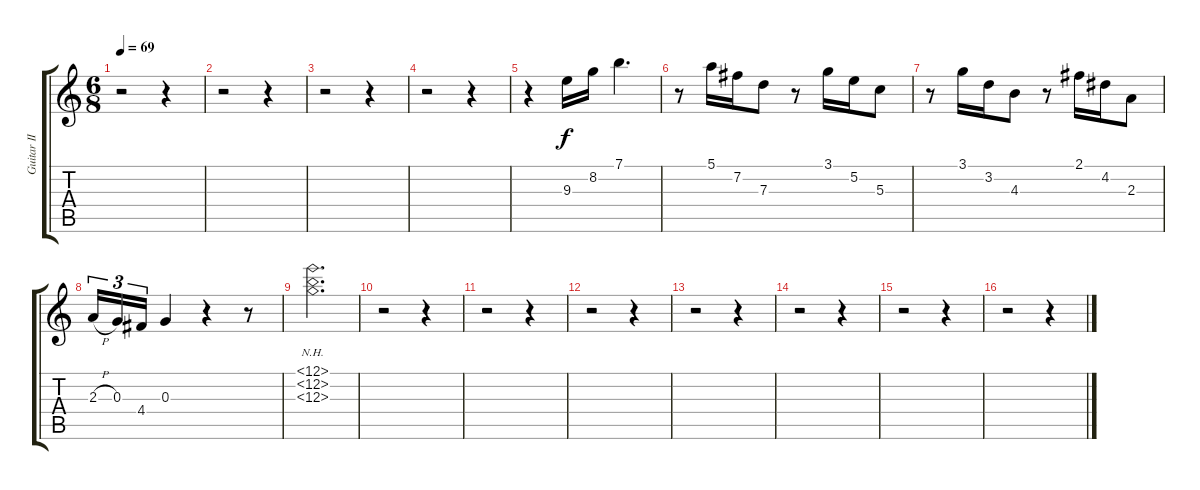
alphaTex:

\track ("Guitar II (clean)" "Guitar II ") {instrument acousticguitarsteel}
\staff {score tabs}
\tuning (E4 B3 G3 D3 A2 E2) {hide}
\ts (6 8)
\tempo 69
\clef g2
\ks c
r.2{dy f} r.4 |
r.2 r.4 |
r.2 r.4 |
r.2 r.4 |
r.4 9.3.16 8.2.16 7.1.4{d} |
r.8 5.1.16 7.2.16 7.3.8 r.8 3.1.16 5.2.16 5.3.8 |
r.8 3.1.16 3.2.16 4.3.8 r.8 2.1.16 4.2.16 2.3.8 |
2.3{h}.16{tu (3 2)} 0.3.16{tu (3 2)} 4.4.16{tu (3 2)} 0.3.4 r.4 r.8 |
(12.1{nh} 12.2{nh} 12.3{nh}).2{d} |
r.2 r.4 |
r.2 r.4 |
r.2 r.4 |
r.2 r.4 |
r.2 r.4 |
r.2 r.4 |
r.2 r.4
